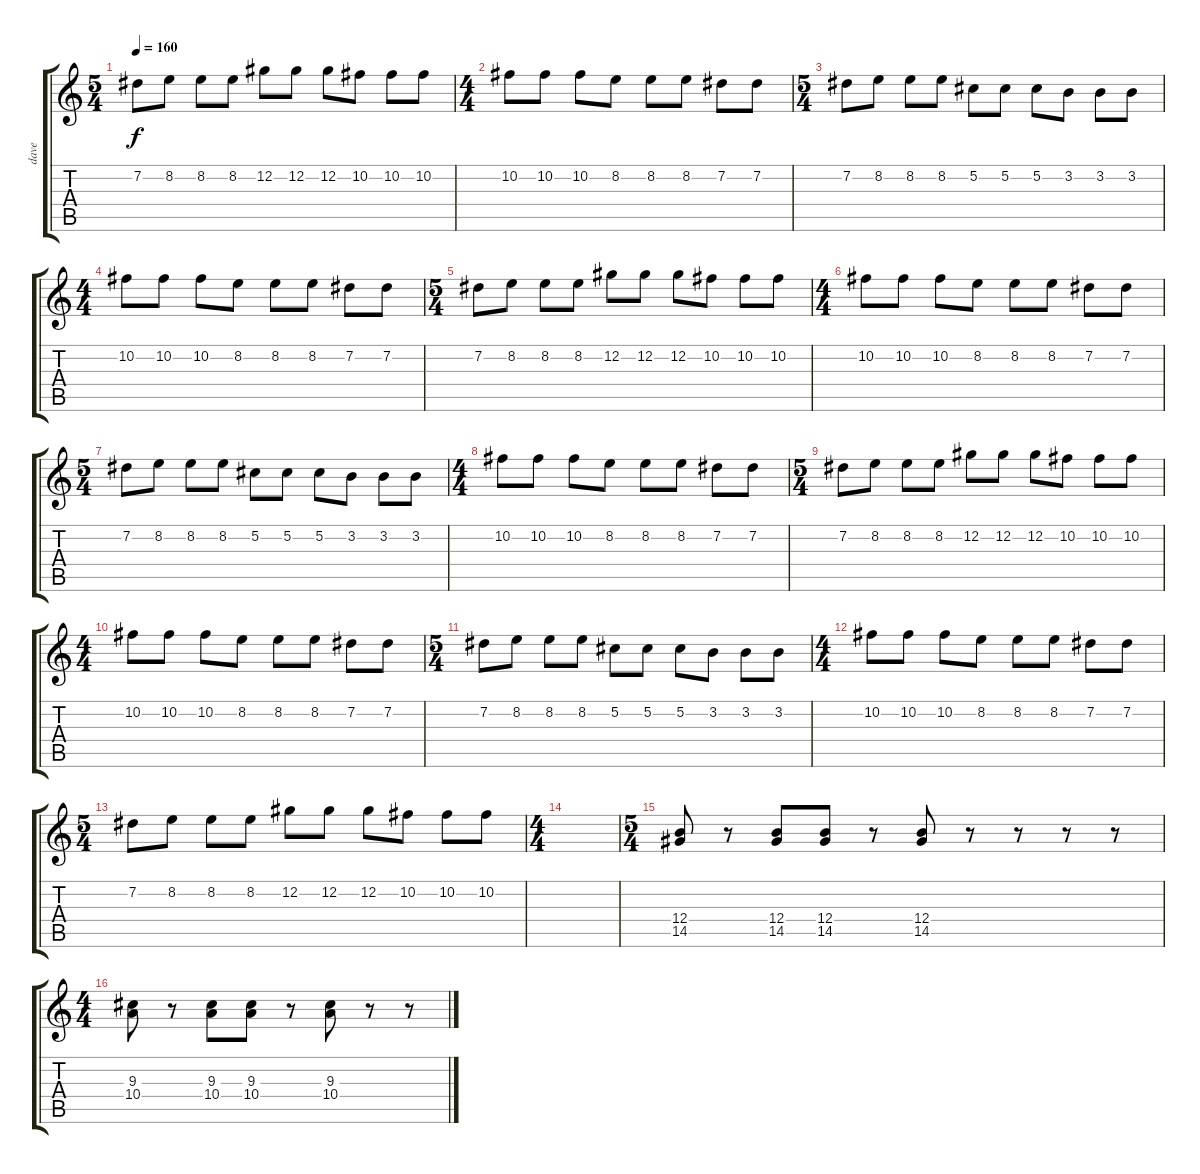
\track ("dave" "dave") {instrument electricguitarjazz}
\staff {score tabs}
\tuning (Db4 Ab3 E3 B2 Gb2 B1) {hide}
\ts (5 4)
\tempo 160
\clef g2
\ks c
7.2.8{dy f} 8.2.8 8.2.8 8.2.8 12.2.8 12.2.8 12.2.8 10.2.8 10.2.8 10.2.8 |
\ts (4 4)
10.2.8 10.2.8 10.2.8 8.2.8 8.2.8 8.2.8 7.2.8 7.2.8 |
\ts (5 4)
7.2.8 8.2.8 8.2.8 8.2.8 5.2.8 5.2.8 5.2.8 3.2.8 3.2.8 3.2.8 |
\ts (4 4)
10.2.8 10.2.8 10.2.8 8.2.8 8.2.8 8.2.8 7.2.8 7.2.8 |
\ts (5 4)
7.2.8 8.2.8 8.2.8 8.2.8 12.2.8 12.2.8 12.2.8 10.2.8 10.2.8 10.2.8 |
\ts (4 4)
10.2.8 10.2.8 10.2.8 8.2.8 8.2.8 8.2.8 7.2.8 7.2.8 |
\ts (5 4)
7.2.8 8.2.8 8.2.8 8.2.8 5.2.8 5.2.8 5.2.8 3.2.8 3.2.8 3.2.8 |
\ts (4 4)
10.2.8 10.2.8 10.2.8 8.2.8 8.2.8 8.2.8 7.2.8 7.2.8 |
\ts (5 4)
7.2.8 8.2.8 8.2.8 8.2.8 12.2.8 12.2.8 12.2.8 10.2.8 10.2.8 10.2.8 |
\ts (4 4)
10.2.8 10.2.8 10.2.8 8.2.8 8.2.8 8.2.8 7.2.8 7.2.8 |
\ts (5 4)
7.2.8 8.2.8 8.2.8 8.2.8 5.2.8 5.2.8 5.2.8 3.2.8 3.2.8 3.2.8 |
\ts (4 4)
10.2.8 10.2.8 10.2.8 8.2.8 8.2.8 8.2.8 7.2.8 7.2.8 |
\ts (5 4)
7.2.8 8.2.8 8.2.8 8.2.8 12.2.8 12.2.8 12.2.8 10.2.8 10.2.8 10.2.8 |
\ts (4 4)
|
\ts (5 4)
(12.4 14.5).8 r.8 (12.4 14.5).8 (12.4 14.5).8 r.8 (12.4 14.5).8 r.8 r.8 r.8 r.8 |
\ts (4 4)
(9.3 10.4).8 r.8 (9.3 10.4).8 (9.3 10.4).8 r.8 (9.3 10.4).8 r.8 r.8
